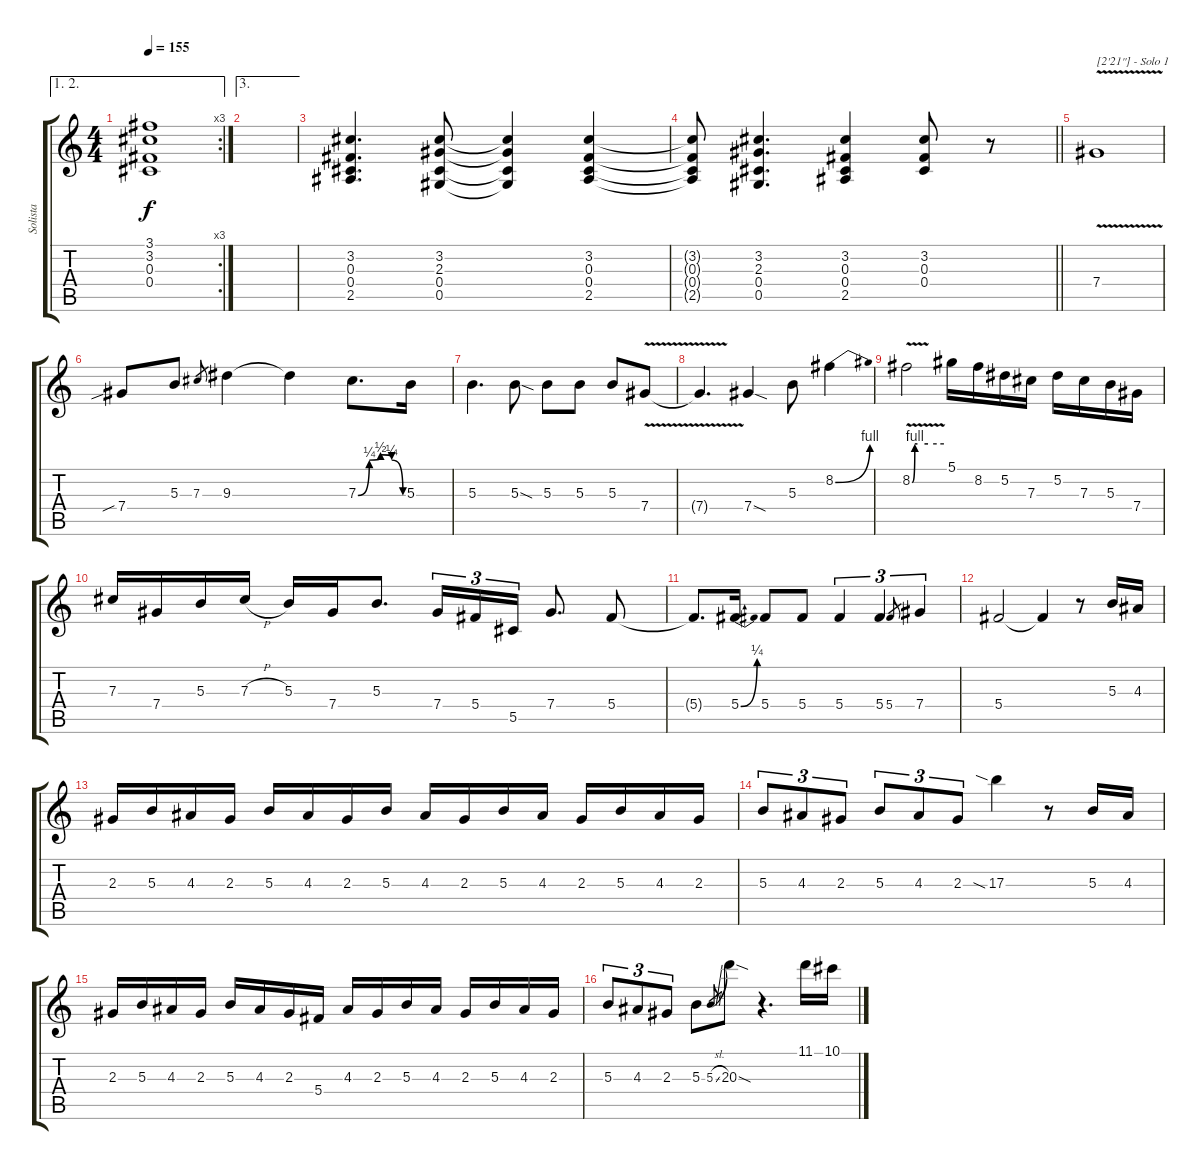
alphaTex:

\track ("Solista" "Solista") {instrument overdrivenguitar}
\staff {score tabs}
\tuning (Eb4 Bb3 Gb3 Db3 Ab2 Eb2) {hide}
\ae (1 2)
\rc 3
\ts (4 4)
\tempo 155
\clef g2
\ks c
(3.1{t} 3.2{t} 0.3{t} 0.4{t}).1{dy f} |
\ae 3
|
(3.2 0.3 0.4 2.5).4{d} (3.2 2.3 0.4 0.5).8 (3.2{t} 2.3{t} 0.4{t} 0.5{t}).4 (3.2 0.3 0.4 2.5).4 |
\barLineRight lightlight
(3.2{t} 0.3{t} 0.4{t} 2.5{t}).8 (3.2 2.3 0.4 0.5).4{d} (3.2 0.3 0.4 2.5).4 (3.2 0.3 0.4).8 r.8 |
7.4{v}.1{txt "[2'21\"] - Solo 1"} |
7.4{sib}.8 5.3.8 7.3.8{gr} 9.3.4 9.3{t}.4 7.3{be (custom 0 0 15 1 30 2 45 1 60 0)}.8{d} 5.3.16 |
5.3.4{d} 5.3{sod}.8 5.3.8 5.3.8 5.3.8 7.4{v}.8 |
7.4{t}.4{d} 7.4{sod}.4 5.3.8 8.2{be (bend 0 0 60 4)}.4 |
8.2{be (custom 0 0 5 4 10 4 30 4 60 4) v}.2 5.1.16 8.2.16 5.2.16 7.3.16 5.2.16 7.3.16 5.3.16 7.4.16 |
7.3.16 7.4.16 5.3.16 7.3{h}.16 5.3.16 7.4.16 5.3.8{d} 7.4.16{tu (3 2)} 5.4.16{tu (3 2)} 5.5.16{tu (3 2)} 7.4.8{d} 5.4.8 |
5.4{t}.8{d} 5.4{be (bend 0 0 60 1)}.16 5.4.8 5.4.8 5.4.4{tu (3 2)} 5.4.4{tu (3 2)} 5.4.8{gr} 7.4.4{tu (3 2)} |
5.4.2 5.4{t}.4 r.8 5.3.16 4.3.16 |
2.3.16 5.3.16 4.3.16 2.3.16 5.3.16 4.3.16 2.3.16 5.3.16 4.3.16 2.3.16 5.3.16 4.3.16 2.3.16 5.3.16 4.3.16 2.3.16 |
5.3.8{tu (3 2)} 4.3.8{tu (3 2)} 2.3.8{tu (3 2)} 5.3.8{tu (3 2)} 4.3.8{tu (3 2)} 2.3.8{tu (3 2)} 17.3{sia}.4 r.8 5.3.16 4.3.16 |
2.3.16 5.3.16 4.3.16 2.3.16 5.3.16 4.3.16 2.3.16 5.4.16 4.3.16 2.3.16 5.3.16 4.3.16 2.3.16 5.3.16 4.3.16 2.3.16 |
5.3.8{tu (3 2)} 4.3.8{tu (3 2)} 2.3.8{tu (3 2)} 5.3.8 5.3{sl}.8{gr} 20.3{sod}.8 r.4{d} 11.1.16 10.1.16
